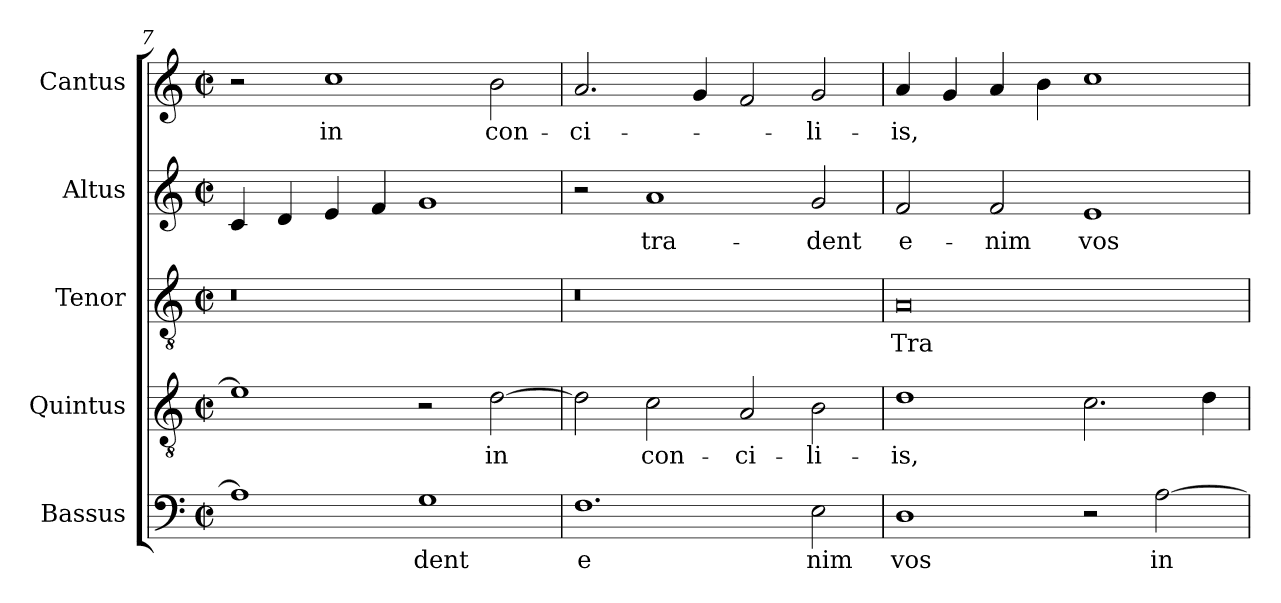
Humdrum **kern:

**kern	**text	**kern	**text	**kern	**text	**kern	**text	**kern	**text
*part5	*part5	*part4	*part4	*part3	*part3	*part2	*part2	*part1	*part1
*staff5	*staff5	*staff4	*staff4	*staff3	*staff3	*staff2	*staff2	*staff1	*staff1
*I"Bassus	*	*I"Quintus	*	*I"Tenor	*	*I"Altus	*	*I"Cantus	*
!!LO:LB:g=z
*clefF4	*	*clefGv2	*	*clefGv2	*	*clefG2	*	*clefG2	*
*M2/2	*	*M2/2	*	*M2/2	*	*M2/2	*	*M2/2	*
*met(c|)	*	*met(c|)	*	*met(c|)	*	*met(c|)	*	*met(c|)	*
=7	=7	=7	=7	=7	=7	=7	=7	=7	=7
1A]	.	1e]	.	0r	.	4c/	.	2r	.
.	.	.	.	.	.	4d/	.	.	.
!	!	!	!	!	!	!	!	!	!LO:LY:b:cj
.	.	.	.	.	.	4e/	.	1cc	in
.	.	.	.	.	.	4f/	.	.	.
!	!LO:LY:b:cj	!	!	!	!	!	!	!	!
1G	-dent	2r	.	.	.	1g	.	.	.
!	!	!	!LO:LY:b:cj	!	!	!	!	!	!LO:LY:b:cj
.	.	[>2d\	in	.	.	.	.	2b\	con-
=8	=8	=8	=8	=8	=8	=8	=8	=8	=8
!	!LO:LY:b:cj	!	!	!	!	!	!	!	!LO:LY:b:cj
1.F	e	2d\]	.	0r	.	2r	.	2.a/	-ci-
!	!	!	!LO:LY:b:cj	!	!	!	!LO:LY:b:cj	!	!
.	.	2c\	con-	.	.	1a	tra-	.	.
.	.	.	.	.	.	.	.	4g/	.
!	!	!	!LO:LY:b:cj	!	!	!	!	!	!
.	.	2A/	-ci-	.	.	.	.	2f/	.
!	!LO:LY:b:cj	!	!LO:LY:b:cj	!	!	!	!LO:LY:b:cj	!	!LO:LY:b:cj
2E\	nim	2B\	-li-	.	.	2g/	-dent	2g/	-li-
=9	=9	=9	=9	=9	=9	=9	=9	=9	=9
!	!LO:LY:b:cj	!	!LO:LY:b:cj	!	!LO:LY:b:cj	!	!LO:LY:b:cj	!	!LO:LY:b:cj
1D	vos	1d	-is,	0A	Tra	2f/	e-	4a/	-is,
.	.	.	.	.	.	.	.	4g/	.
!	!	!	!	!	!	!	!LO:LY:b:cj	!	!
.	.	.	.	.	.	2f/	-nim	4a/	.
.	.	.	.	.	.	.	.	4b\	.
!	!	!	!	!	!	!	!LO:LY:b:cj	!	!
2r	.	2.c\	.	.	.	1e	vos	1cc	.
!	!LO:LY:b:cj	!	!	!	!	!	!	!	!
[>2A\	in	.	.	.	.	.	.	.	.
.	.	4d\	.	.	.	.	.	.	.
=	=	=	=	=	=	=	=	=	=
*-	*-	*-	*-	*-	*-	*-	*-	*-	*-
